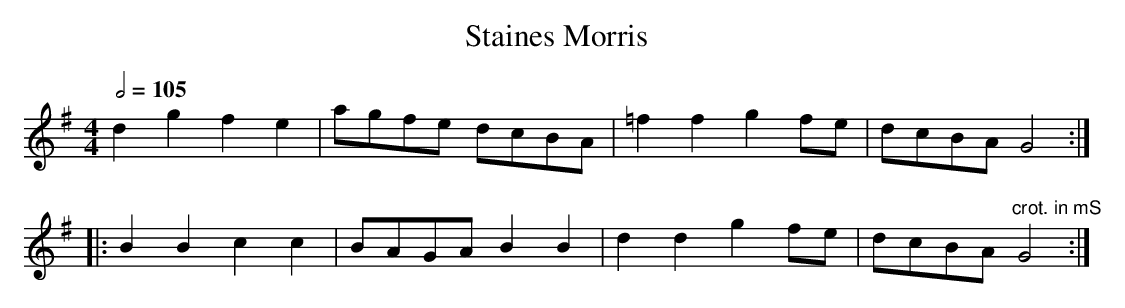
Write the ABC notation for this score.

X:1
T:Staines Morris
M:4/4
L:1/8
Q:1/2=105
K:G
d2g2f2e2|agfe dcBA|=f2f2g2fe|dcBA G4:|
|:B2B2c2c2|BAGA B2B2|d2d2g2fe|dcBA"^crot. in mS"G4:|
